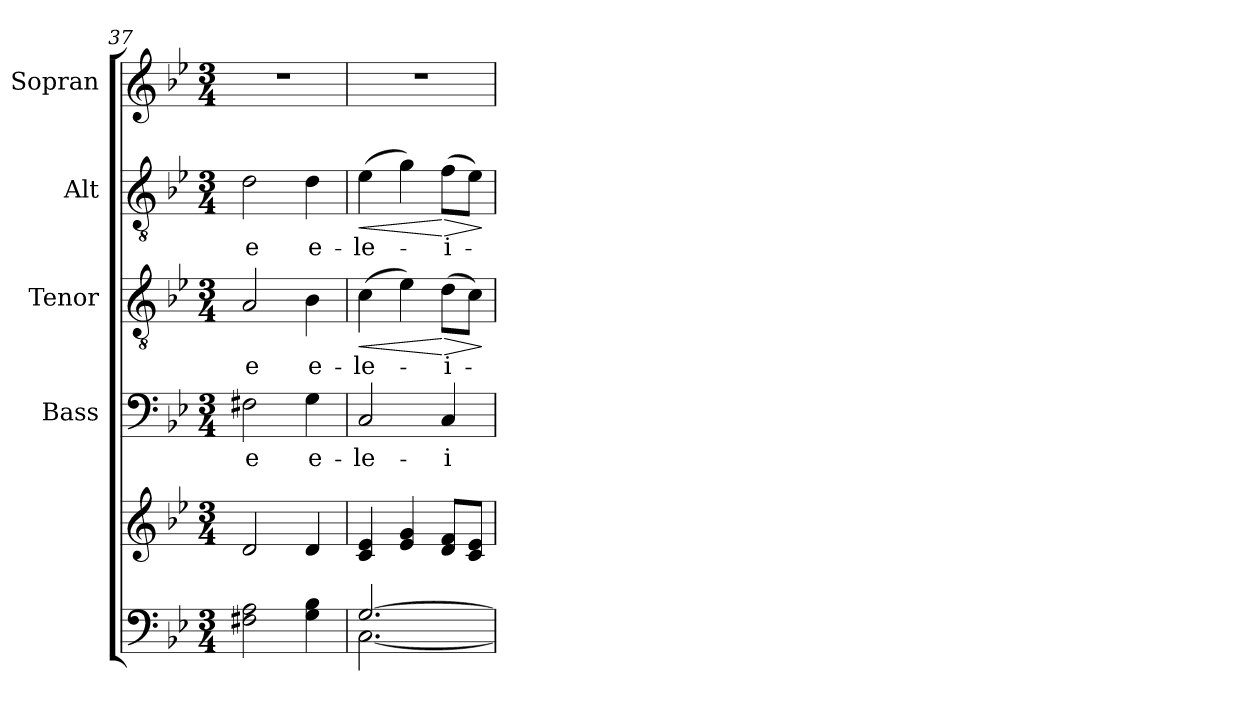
**kern	**kern	**kern	**text	**kern	**text	**dynam	**kern	**text	**dynam	**kern
*part5	*part5	*part4	*part4	*part3	*part3	*part3	*part2	*part2	*part2	*part1
*staff6	*staff5	*staff4	*staff4	*staff3	*staff3	*staff3	*staff2	*staff2	*staff2	*staff1
*	*	*I"Bass	*	*I"Tenor	*	*	*I"Alt	*	*	*I"Sopran
*	*	*I'B.	*	*I'T.	*	*	*I'A.	*	*	*I'S.
*clefF4	*clefG2	*clefF4	*	*clefGv2	*	*	*clefGv2	*	*	*clefG2
*k[b-e-]	*k[b-e-]	*k[b-e-]	*	*k[b-e-]	*	*	*k[b-e-]	*	*	*k[b-e-]
*B-:	*B-:	*B-:	*	*B-:	*	*	*B-:	*	*	*B-:
*M3/4	*M3/4	*M3/4	*	*M3/4	*	*	*M3/4	*	*	*M3/4
=37	=37	=37	=37	=37	=37	=37	=37	=37	=37	=37
!	!	!	!LO:LY:b	!	!LO:LY:b	!	!	!LO:LY:b	!	!
2F#X\ 2A\	2d/	2F#X\	-e	2A/	-e	.	2d\	-e	.	2.r
!	!	!	!LO:LY:b	!	!LO:LY:b	!	!	!LO:LY:b	!	!
4G\ 4B-\	4d/	4G\	e-	4B-\	e-	.	4d\	e-	.	.
=38	=38	=38	=38	=38	=38	=38	=38	=38	=38	=38
*^	*	*	*	*	*	*	*	*	*	*
!	!	!	!	!LO:LY:b	!	!LO:LY:b	!LO:HP:b	!	!LO:LY:b	!LO:HP:b	!
[>2.G/	[<2.C\	4c/ 4e-/	2C/	-le-	(>4c\	-le-	<	(>4e-\	-le-	<	2.r
.	.	4e-/ 4g/	.	.	4e-\)	.	.	4g\)	.	.	.
!	!	!	!	!LO:LY:b	!	!LO:LY:b	!LO:HP:n=1:b	!	!LO:LY:b	!LO:HP:n=1:b	!
.	.	8d/ 8f/L	4C/	-i-	(>8d\L	-i-	[ >	(>8f\L	-i-	[ >	.
.	.	8c/ 8e-/J	.	.	8c\J)	.	.	8e-\J)	.	.	.
*v	*v	*	*	*	*	*	*	*	*	*	*
.	.	.	.	.	.	]	.	.	]	.
=	=	=	=	=	=	=	=	=	=	=
*-	*-	*-	*-	*-	*-	*-	*-	*-	*-	*-
